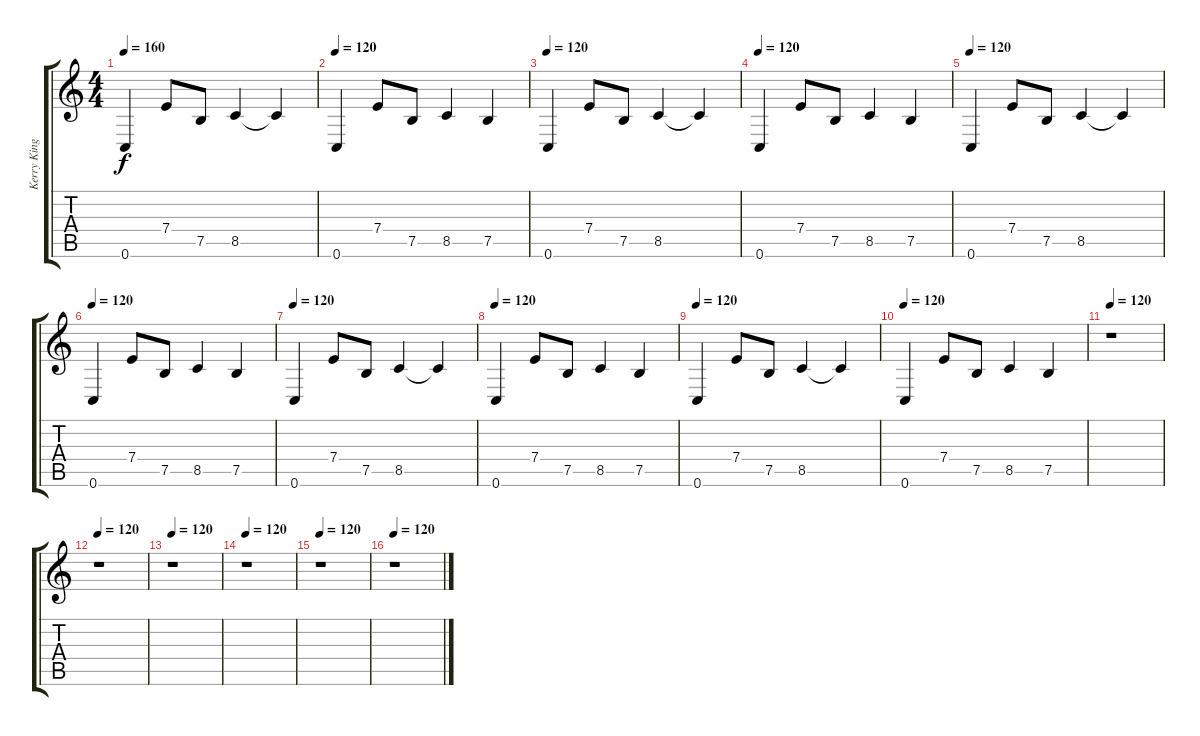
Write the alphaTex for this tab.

\track ("Kerry King Acustic" "Kerry King") {instrument electricguitarclean}
\staff {score tabs}
\tuning (B3 Gb3 D3 A2 E2 C2) {hide}
\ts (4 4)
\tempo 160
\tempo 120
\tempo 160
\clef g2
\ks c
0.6.4{dy f instrument electricguitarclean} 7.4.8 7.5.8 8.5.4 8.5{t}.4 |
\tempo 120
0.6.4 7.4.8 7.5.8 8.5.4 7.5.4 |
\tempo 120
0.6.4 7.4.8 7.5.8 8.5.4 8.5{t}.4 |
\tempo 120
0.6.4 7.4.8 7.5.8 8.5.4 7.5.4 |
\tempo 120
0.6.4 7.4.8 7.5.8 8.5.4 8.5{t}.4 |
\tempo 120
0.6.4 7.4.8 7.5.8 8.5.4 7.5.4 |
\tempo 120
0.6.4 7.4.8 7.5.8 8.5.4 8.5{t}.4 |
\tempo 120
0.6.4 7.4.8 7.5.8 8.5.4 7.5.4 |
\tempo 120
0.6.4 7.4.8 7.5.8 8.5.4 8.5{t}.4 |
\tempo 120
0.6.4 7.4.8 7.5.8 8.5.4 7.5.4 |
\tempo 110
\tempo 120
r.1 |
\tempo 120
r.1 |
\tempo 120
r.1 |
\tempo 120
r.1 |
\tempo 120
r.1 |
\tempo 120
r.1
